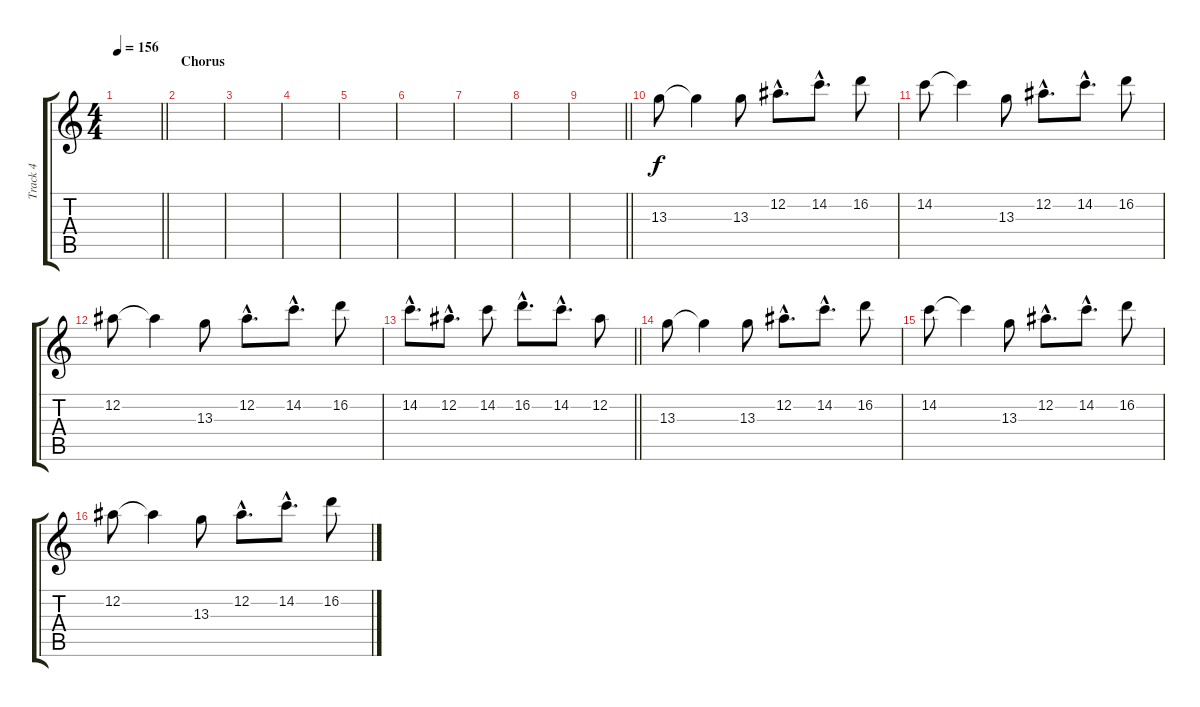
\track ("Track 4" "Track 4") {instrument distortionguitar}
\staff {score tabs}
\tuning (Eb4 Bb3 Gb3 Db3 Ab2 Db2) {hide}
\ts (4 4)
\tempo 156
\clef g2
\barLineRight lightlight
\ks c
|
\section ("" "Chorus")
|
|
|
|
|
|
|
\barLineRight lightlight
|
13.3.8{volume 13 instrument electricguitarclean} 13.3{t}.4 13.3.8 12.2{hac}.8{d} 14.2{hac}.8{d} 16.2.8 |
14.2.8 14.2{t}.4 13.3.8 12.2{hac}.8{d} 14.2{hac}.8{d} 16.2.8 |
12.2.8 12.2{t}.4 13.3.8 12.2{hac}.8{d} 14.2{hac}.8{d} 16.2.8 |
\barLineRight lightlight
14.2{hac}.8{d} 12.2{hac}.8{d} 14.2.8 16.2{hac}.8{d} 14.2{hac}.8{d} 12.2.8 |
13.3.8 13.3{t}.4 13.3.8 12.2{hac}.8{d} 14.2{hac}.8{d} 16.2.8 |
14.2.8 14.2{t}.4 13.3.8 12.2{hac}.8{d} 14.2{hac}.8{d} 16.2.8 |
12.2.8 12.2{t}.4 13.3.8 12.2{hac}.8{d} 14.2{hac}.8{d} 16.2.8
